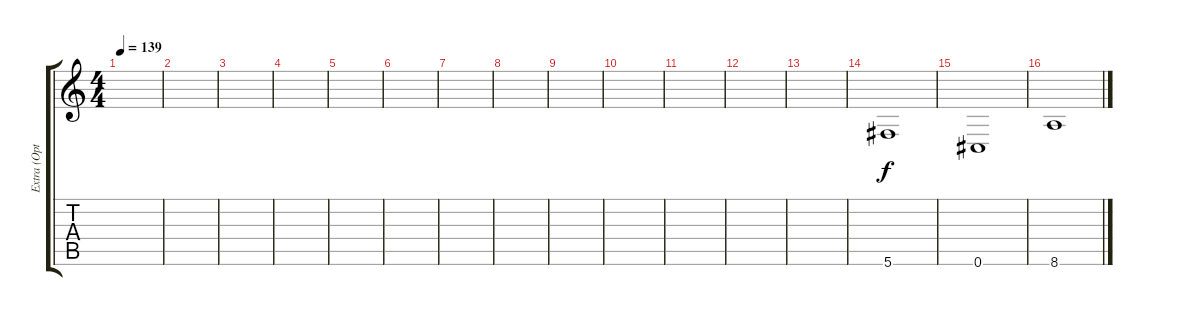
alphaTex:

\track ("Extra (Optional)" "Extra (Opt") {instrument distortionguitar}
\staff {score tabs}
\tuning (Eb4 Bb3 Gb3 Db3 Ab2 Db2) {hide}
\ts (4 4)
\tempo 139
\clef g2
\ks c
|
|
|
|
|
|
|
|
|
|
|
|
|
5.6.1{instrument synthstrings1} |
0.6.1 |
8.6.1
